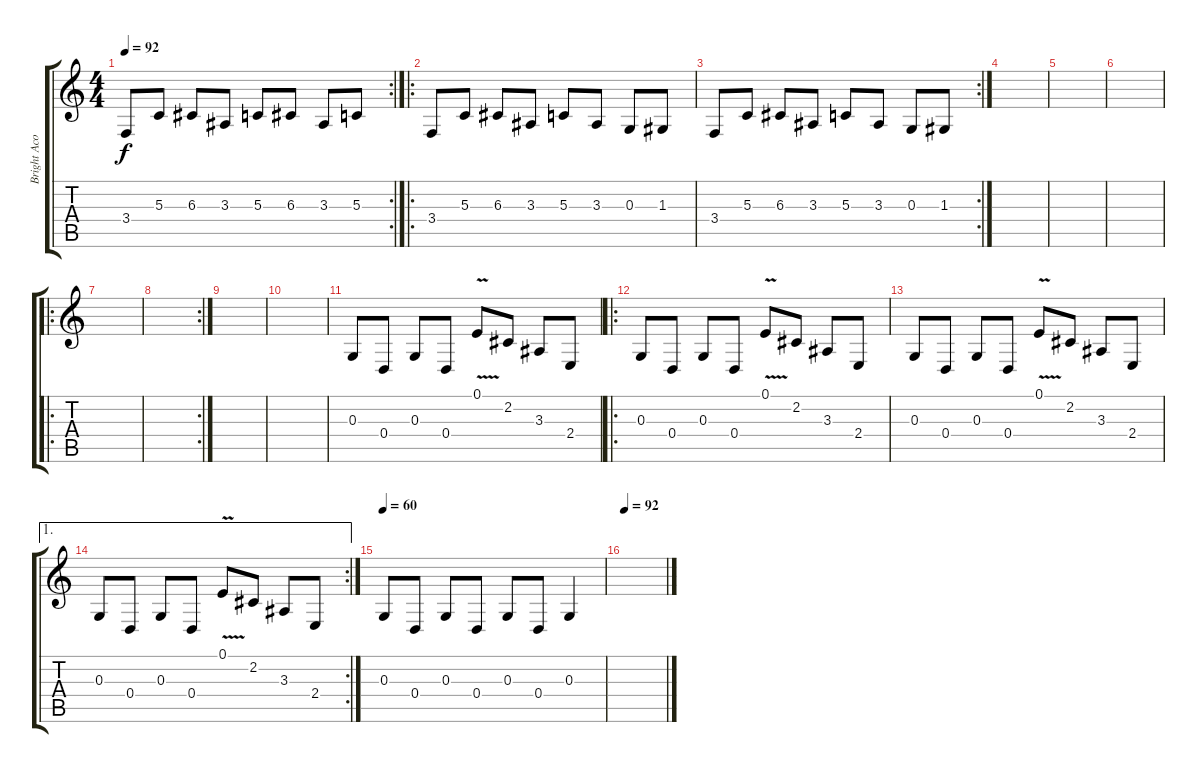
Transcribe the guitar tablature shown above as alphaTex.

\track ("Bright Acoustic Piano" "Bright Aco") {instrument brightacousticpiano}
\staff {score tabs}
\tuning (E4 B3 G3 D3 A2 E2) {hide}
\rc 2
\ts (4 4)
\tempo 92
\clef g2
\ks c
3.4.8{dy f} 5.3.8 6.3.8 3.3.8 5.3.8 6.3.8 3.3.8 5.3.8 |
\ro
3.4.8 5.3.8 6.3.8 3.3.8 5.3.8 3.3.8 0.3.8 1.3.8 |
\rc 2
3.4.8 5.3.8 6.3.8 3.3.8 5.3.8 3.3.8 0.3.8 1.3.8 |
|
|
|
\ro
|
\rc 2
|
|
|
0.3.8 0.4.8 0.3.8 0.4.8 0.1{v}.8 2.2.8 3.3.8 2.4.8 |
\ro
0.3.8 0.4.8 0.3.8 0.4.8 0.1{v}.8 2.2.8 3.3.8 2.4.8 |
0.3.8 0.4.8 0.3.8 0.4.8 0.1{v}.8 2.2.8 3.3.8 2.4.8 |
\ae 1
\rc 2
0.3.8 0.4.8 0.3.8 0.4.8 0.1{v}.8 2.2.8 3.3.8 2.4.8 |
\tempo 60
0.3.8 0.4.8 0.3.8 0.4.8 0.3.8 0.4.8 0.3.4 |
\tempo 92
